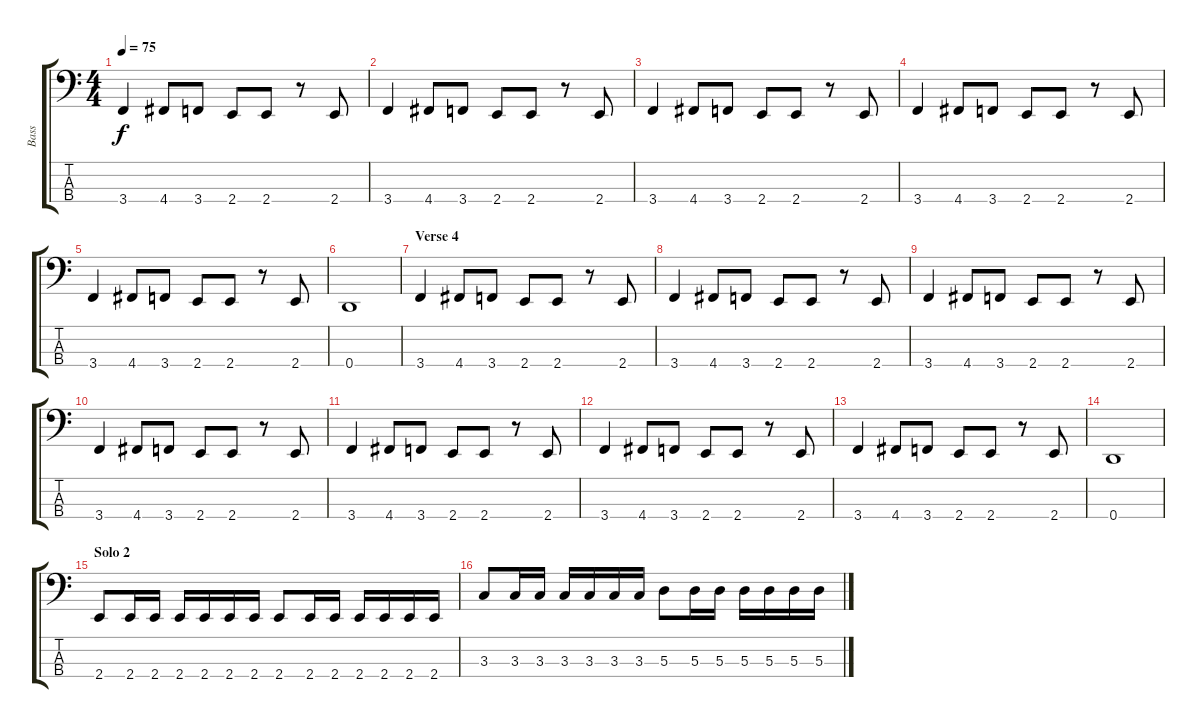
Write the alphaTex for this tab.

\track ("Bass" "Bass") {instrument fretlessbass}
\staff {score tabs}
\tuning (G2 D2 A1 D1) {hide}
\ts (4 4)
\tempo 75
\clef f4
\ks c
3.4.4{dy f} 4.4.8 3.4.8 2.4.8 2.4.8 r.8 2.4.8 |
3.4.4 4.4.8 3.4.8 2.4.8 2.4.8 r.8 2.4.8 |
3.4.4 4.4.8 3.4.8 2.4.8 2.4.8 r.8 2.4.8 |
3.4.4 4.4.8 3.4.8 2.4.8 2.4.8 r.8 2.4.8 |
3.4.4 4.4.8 3.4.8 2.4.8 2.4.8 r.8 2.4.8 |
0.4.1 |
\section ("" "Verse 4")
3.4.4 4.4.8 3.4.8 2.4.8 2.4.8 r.8 2.4.8 |
3.4.4 4.4.8 3.4.8 2.4.8 2.4.8 r.8 2.4.8 |
3.4.4 4.4.8 3.4.8 2.4.8 2.4.8 r.8 2.4.8 |
3.4.4 4.4.8 3.4.8 2.4.8 2.4.8 r.8 2.4.8 |
3.4.4 4.4.8 3.4.8 2.4.8 2.4.8 r.8 2.4.8 |
3.4.4 4.4.8 3.4.8 2.4.8 2.4.8 r.8 2.4.8 |
3.4.4 4.4.8 3.4.8 2.4.8 2.4.8 r.8 2.4.8 |
0.4.1 |
\section ("" "Solo 2")
2.4.8{volume 13 instrument electricbasspick} 2.4.16 2.4.16 2.4.16 2.4.16 2.4.16 2.4.16 2.4.8 2.4.16 2.4.16 2.4.16 2.4.16 2.4.16 2.4.16 |
3.3.8 3.3.16 3.3.16 3.3.16 3.3.16 3.3.16 3.3.16 5.3.8 5.3.16 5.3.16 5.3.16 5.3.16 5.3.16 5.3.16
